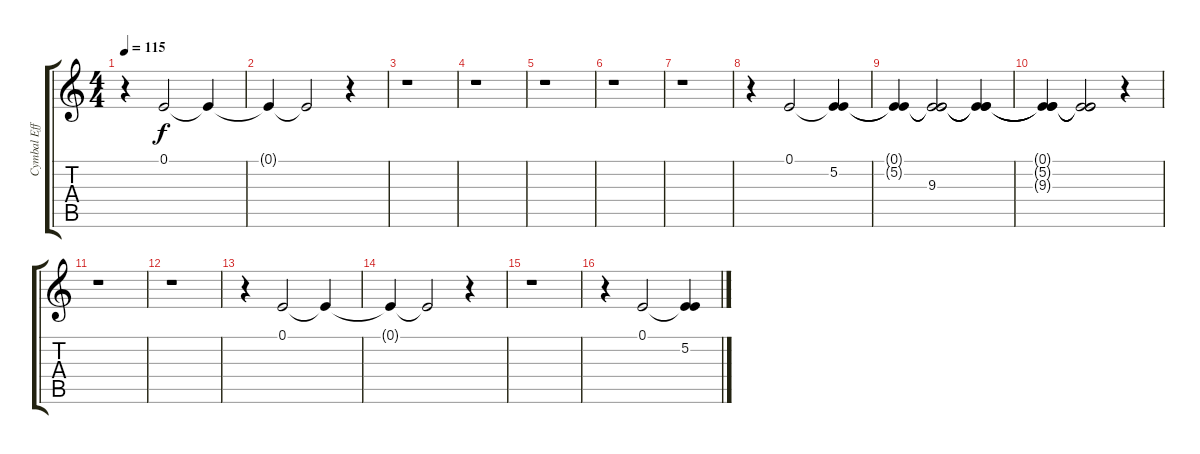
\track ("Cymbal Effects" "Cymbal Eff") {instrument reversecymbal}
\staff {score tabs}
\tuning (E4 B3 G3 D3 A2 E2) {hide}
\ts (4 4)
\tempo 115
\clef g2
\ks c
r.4{dy f} 0.1.2 0.1{t}.4 |
0.1{t}.4 0.1{t}.2 r.4 |
r.1 |
r.1 |
r.1 |
r.1 |
r.1 |
r.4 0.1.2 (0.1{t} 5.2).4 |
(0.1{t} 5.2{t}).4 (0.1{t} 5.2{t} 9.3).2 (0.1{t} 5.2{t} 9.3{t}).4 |
(0.1{t} 5.2{t} 9.3{t}).4 (0.1{t} 5.2{t} 9.3{t}).2 r.4 |
r.1 |
r.1 |
r.4 0.1.2 0.1{t}.4 |
0.1{t}.4 0.1{t}.2 r.4 |
r.1 |
r.4 0.1.2 (0.1{t} 5.2).4
